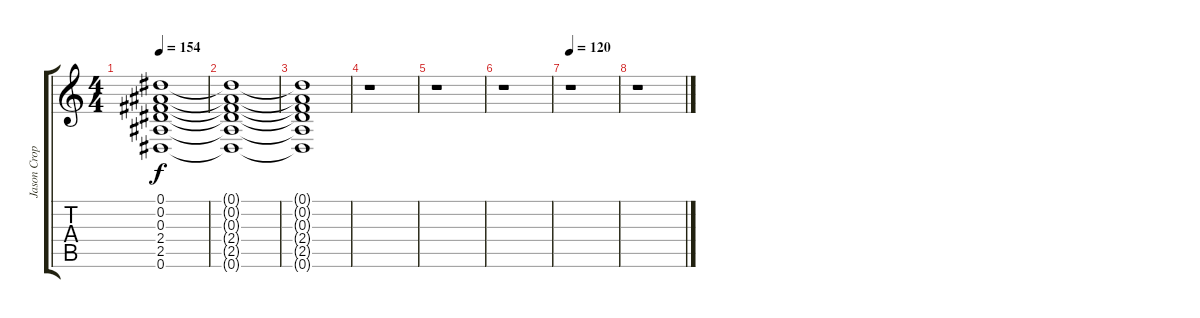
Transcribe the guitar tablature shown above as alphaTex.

\track ("Jason Cropper" "Jason Crop") {instrument electricguitarclean}
\staff {score tabs}
\tuning (Eb4 Bb3 Gb3 Db3 Ab2 Eb2) {hide}
\ts (4 4)
\tempo 154
\clef g2
\ks c
(0.1{t} 0.2{t} 0.3{t} 2.4{t} 2.5{t} 0.6{t}).1{dy f} |
(0.1{t} 0.2{t} 0.3{t} 2.4{t} 2.5{t} 0.6{t}).1 |
(0.1{t} 0.2{t} 0.3{t} 2.4{t} 2.5{t} 0.6{t}).1 |
r.1 |
r.1 |
r.1 |
\tempo 120
r.1 |
r.1
